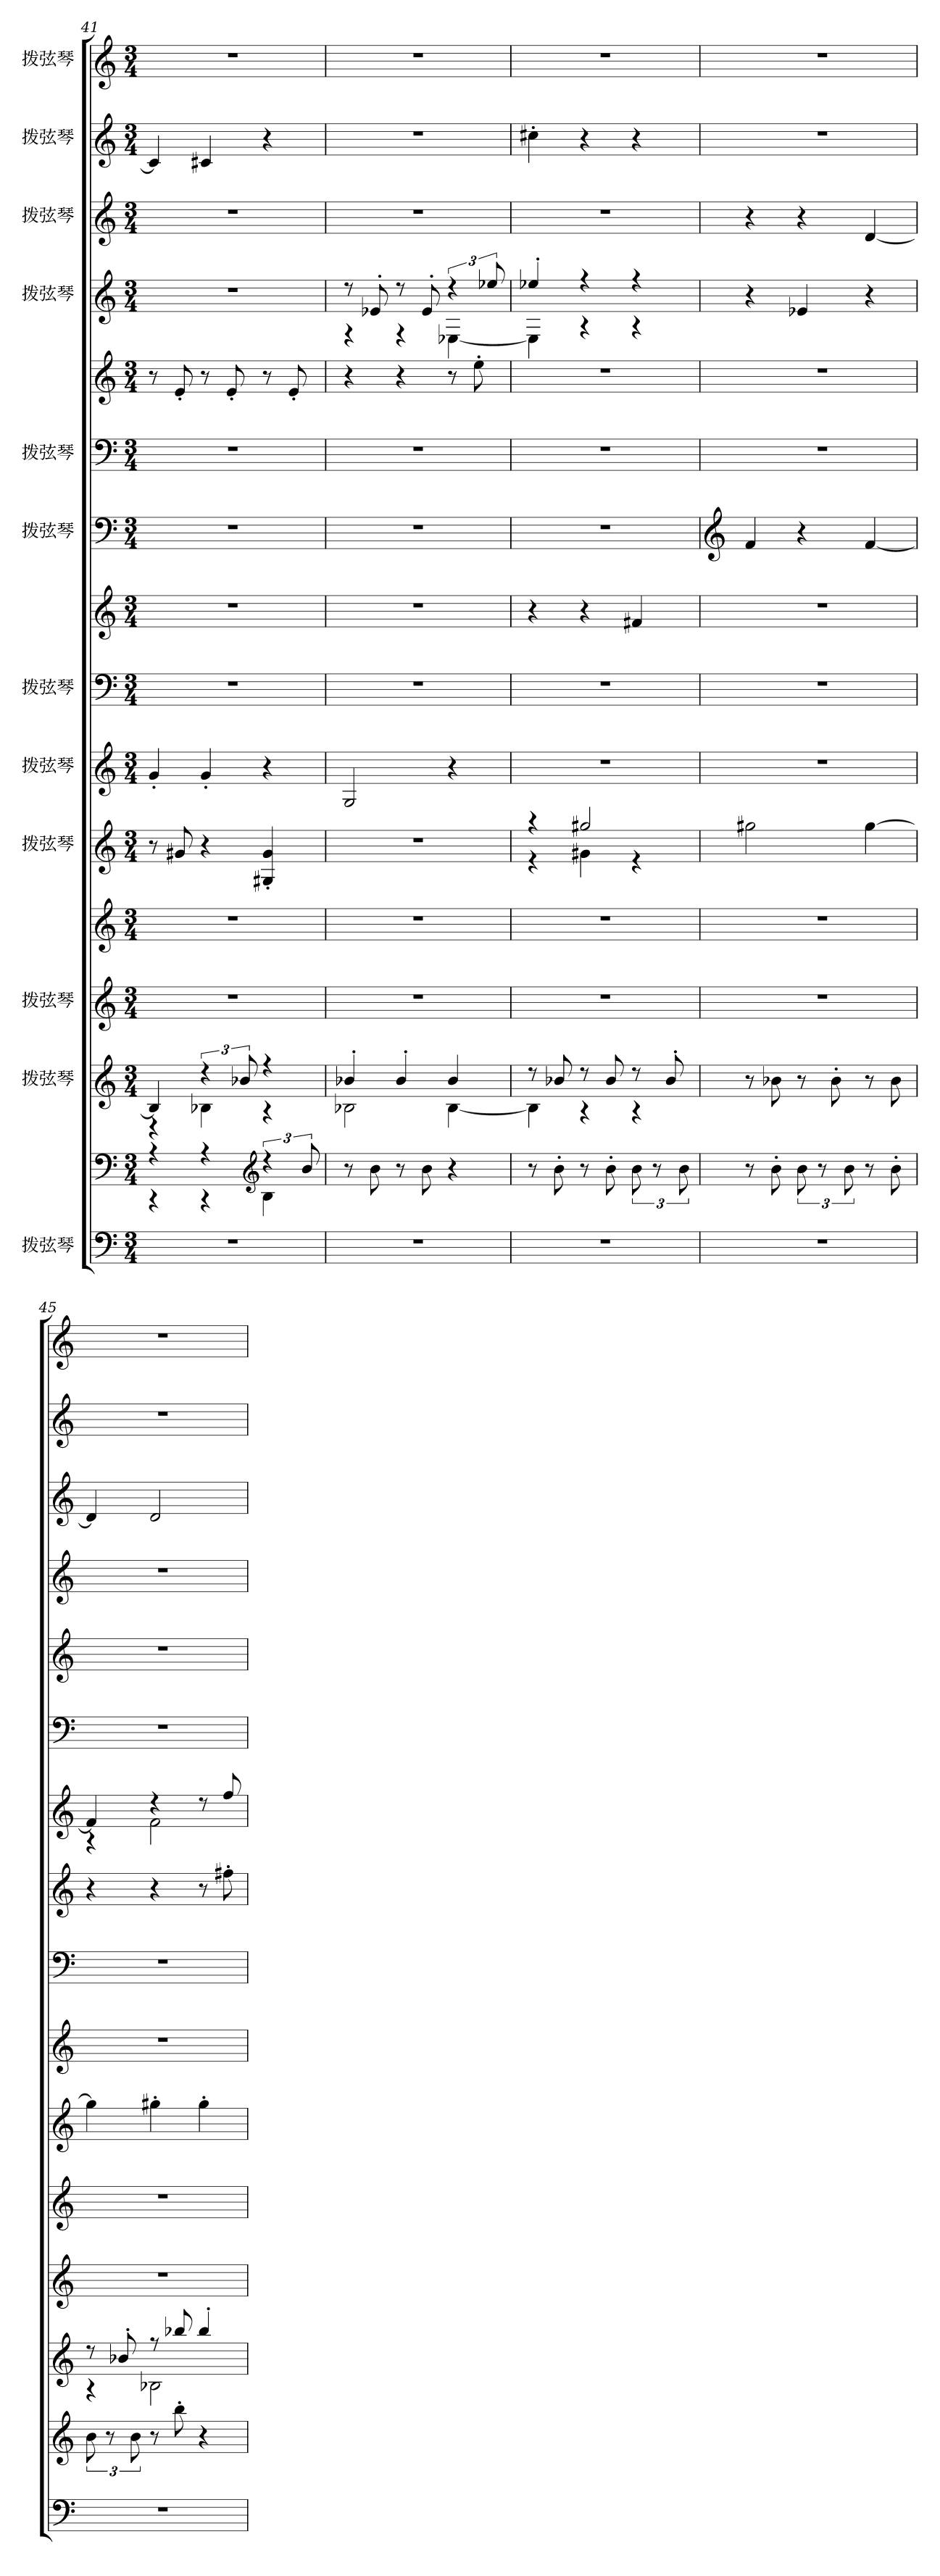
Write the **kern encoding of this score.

**kern	**kern	**kern	**kern	**kern	**kern	**kern	**kern	**kern	**kern	**kern	**kern	**kern	**kern	**kern	**kern
*part12	*part12	*part11	*part10	*part10	*part9	*part8	*part7	*part7	*part6	*part5	*part5	*part4	*part3	*part2	*part1
*staff16	*staff15	*staff14	*staff13	*staff12	*staff11	*staff10	*staff9	*staff8	*staff7	*staff6	*staff5	*staff4	*staff3	*staff2	*staff1
*I"拨弦琴	*	*I"拨弦琴	*I"拨弦琴	*	*I"拨弦琴	*I"拨弦琴	*I"拨弦琴	*	*I"拨弦琴	*I"拨弦琴	*	*I"拨弦琴	*I"拨弦琴	*I"拨弦琴	*I"拨弦琴
*clefF4	*clefF4	*clefG2	*clefG2	*clefG2	*clefG2	*clefG2	*clefF4	*clefG2	*clefF4	*clefF4	*clefG2	*clefG2	*clefG2	*clefG2	*clefG2
*k[]	*k[]	*k[]	*k[]	*k[]	*k[]	*k[]	*k[]	*k[]	*k[]	*k[]	*k[]	*k[]	*k[]	*k[]	*k[]
*M3/4	*M3/4	*M3/4	*M3/4	*M3/4	*M3/4	*M3/4	*M3/4	*M3/4	*M3/4	*M3/4	*M3/4	*M3/4	*M3/4	*M3/4	*M3/4
=41	=41	=41	=41	=41	=41	=41	=41	=41	=41	=41	=41	=41	=41	=41	=41
*	*^	*^	*	*	*	*	*	*	*	*	*	*	*	*	*
2.r	4r	4r	4B-/]	4r	2.r	2.r	8r	4g'/	2.r	2.r	2.r	2.r	8r	2.r	2.r	4c#/]	2.r
.	.	.	.	.	.	.	8g#X/	.	.	.	.	.	8e'/	.	.	.	.
.	4r	4r	6r	4B-X\	.	.	4r	4g'/	.	.	.	.	8r	.	.	4c#X/	.
.	.	.	.	.	.	.	.	.	.	.	.	.	8e'/	.	.	.	.
.	.	.	12b-X/	.	.	.	.	.	.	.	.	.	.	.	.	.	.
*	*clefG2	*	*	*	*	*	*	*	*	*	*	*	*	*	*	*	*
.	6r	4B\	4r	4r	.	.	4G#X/' 4g#/'	4r	.	.	.	.	8r	.	.	4r	.
.	.	.	.	.	.	.	.	.	.	.	.	.	8e'/	.	.	.	.
.	12b/	.	.	.	.	.	.	.	.	.	.	.	.	.	.	.	.
*	*v	*v	*	*	*	*	*	*	*	*	*	*	*	*	*	*	*
=42	=42	=42	=42	=42	=42	=42	=42	=42	=42	=42	=42	=42	=42	=42	=42	=42
*	*	*	*	*	*	*	*	*	*	*	*	*	*^	*	*	*
2.r	8r	4b-X'/	2B-X\	2.r	2.r	2.r	2G/	2.r	2.r	2.r	2.r	4r	8r	4r	2.r	2.r	2.r
.	8b\	.	.	.	.	.	.	.	.	.	.	.	8e-X'/	.	.	.	.
.	8r	4b-'/	.	.	.	.	.	.	.	.	.	4r	8r	4r	.	.	.
.	8b\	.	.	.	.	.	.	.	.	.	.	.	8e-'/	.	.	.	.
.	4r	4b-/	[4B-\	.	.	.	4r	.	.	.	.	8r	6r	[4E-X\	.	.	.
.	.	.	.	.	.	.	.	.	.	.	.	8ee'\	.	.	.	.	.
.	.	.	.	.	.	.	.	.	.	.	.	.	12ee-X/	.	.	.	.
!!LO:PB:g=z
=43	=43	=43	=43	=43	=43	=43	=43	=43	=43	=43	=43	=43	=43	=43	=43	=43	=43
*	*	*	*	*	*	*^	*	*	*	*	*	*	*	*	*	*	*
2.r	8r	8r	4B-\]	2.r	2.r	4r	4r	2.r	2.r	4r	2.r	2.r	2.r	4ee-X'/	4E-\]	2.r	4cc#X'\	2.r
.	8b'\	8b-X/	.	.	.	.	.	.	.	.	.	.	.	.	.	.	.	.
.	8r	8r	4r	.	.	2gg#X/	4g#X\	.	.	4r	.	.	.	4r	4r	.	4r	.
.	8b'\	8b-/	.	.	.	.	.	.	.	.	.	.	.	.	.	.	.	.
.	12b\	8r	4r	.	.	.	4r	.	.	4f#X/	.	.	.	4r	4r	.	4r	.
.	12r	.	.	.	.	.	.	.	.	.	.	.	.	.	.	.	.	.
.	.	8b-'/	.	.	.	.	.	.	.	.	.	.	.	.	.	.	.	.
.	12b\	.	.	.	.	.	.	.	.	.	.	.	.	.	.	.	.	.
*	*	*v	*v	*	*	*v	*v	*	*	*	*	*	*	*v	*v	*	*	*
=44	=44	=44	=44	=44	=44	=44	=44	=44	=44	=44	=44	=44	=44	=44	=44
*	*	*	*	*	*	*	*	*	*clefG2	*	*	*	*	*	*
2.r	8r	8r	2.r	2.r	2gg#X\	2.r	2.r	2.r	4f/	2.r	2.r	4r	4r	2.r	2.r
.	8b'\	8b-X\	.	.	.	.	.	.	.	.	.	.	.	.	.
.	12b\	8r	.	.	.	.	.	.	4r	.	.	4e-X/	4r	.	.
.	12r	.	.	.	.	.	.	.	.	.	.	.	.	.	.
.	.	8b-'\	.	.	.	.	.	.	.	.	.	.	.	.	.
.	12b\	.	.	.	.	.	.	.	.	.	.	.	.	.	.
.	8r	8r	.	.	[4gg#\	.	.	.	[4f/	.	.	4r	[4d/	.	.
.	8b'\	8b-\	.	.	.	.	.	.	.	.	.	.	.	.	.
=45	=45	=45	=45	=45	=45	=45	=45	=45	=45	=45	=45	=45	=45	=45	=45
*	*	*^	*	*	*	*	*	*	*^	*	*	*	*	*	*
2.r	12b\	8r	4r	2.r	2.r	4gg#\]	2.r	2.r	4r	4f/]	4r	2.r	2.r	2.r	4d/]	2.r	2.r
.	12r	.	.	.	.	.	.	.	.	.	.	.	.	.	.	.	.
.	.	8b-X'/	.	.	.	.	.	.	.	.	.	.	.	.	.	.	.
.	12b\	.	.	.	.	.	.	.	.	.	.	.	.	.	.	.	.
.	8r	8r	2B-X\	.	.	4gg#X'\	.	.	4r	4r	2f\	.	.	.	2d/	.	.
.	8bb'\	8bb-X/	.	.	.	.	.	.	.	.	.	.	.	.	.	.	.
.	4r	4bb-'/	.	.	.	4gg#'\	.	.	8r	8r	.	.	.	.	.	.	.
.	.	.	.	.	.	.	.	.	8ff#X'\	8ff/	.	.	.	.	.	.	.
*	*	*v	*v	*	*	*	*	*	*	*v	*v	*	*	*	*	*	*
=	=	=	=	=	=	=	=	=	=	=	=	=	=	=	=
*-	*-	*-	*-	*-	*-	*-	*-	*-	*-	*-	*-	*-	*-	*-	*-
